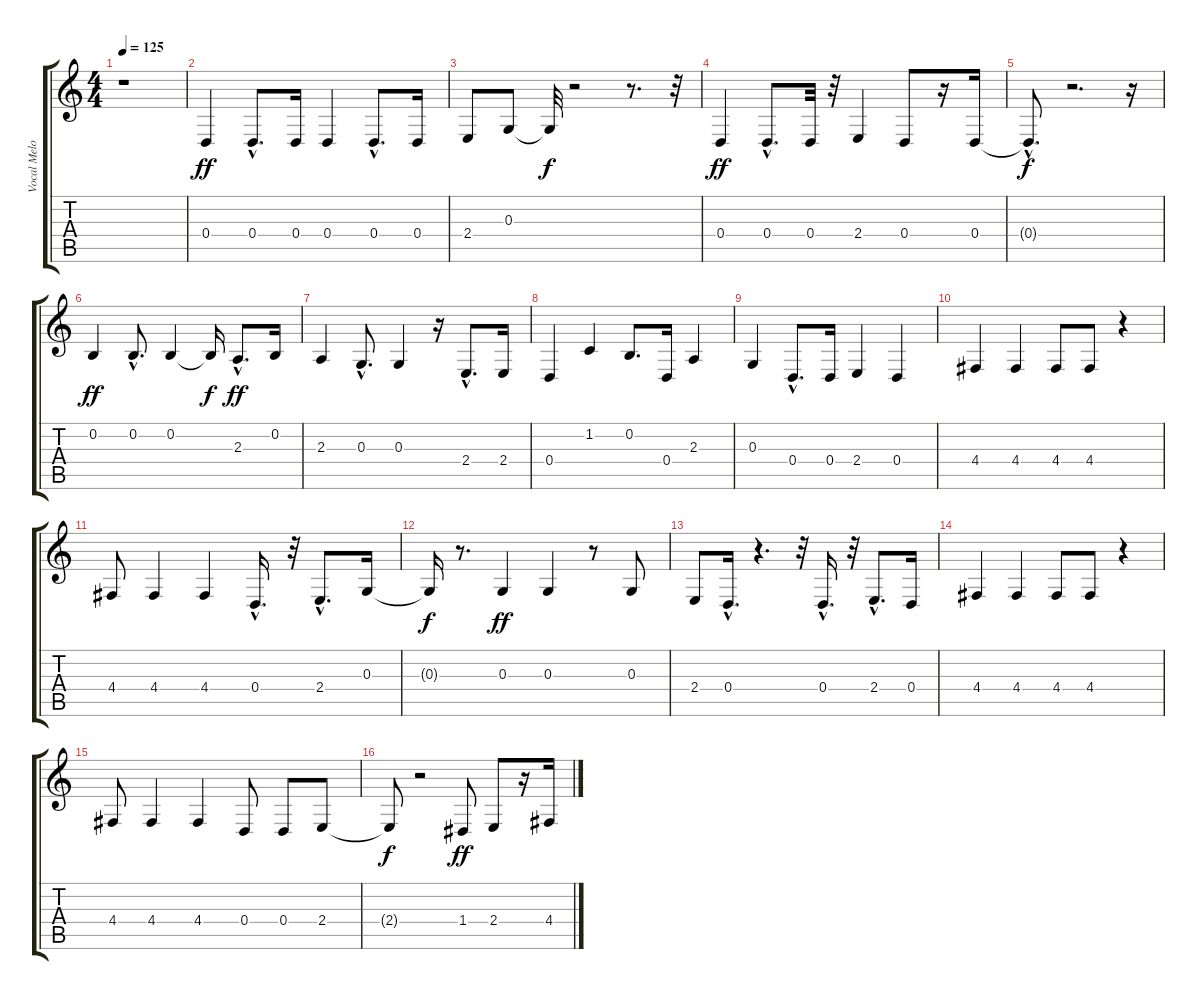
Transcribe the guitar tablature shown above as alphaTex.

\track ("Vocal Melody" "Vocal Melo") {instrument trumpet}
\staff {score tabs}
\tuning (E4 B3 G3 D3 A2 E2) {hide}
\ts (4 4)
\tempo 125
\clef g2
\ks c
r.1{dy f} |
0.4.4{dy ff} 0.4{hac}.8{d} 0.4.16 0.4.4 0.4{hac}.8{d} 0.4.16 |
2.4.8 0.3.8 0.3{t}.32{dy f} r.2 r.8{d} r.32 |
0.4.4{dy ff} 0.4{hac}.8{d} 0.4.32 r.32 2.4.4 0.4.8 r.16 0.4.16 |
0.4{hac t}.8{d dy f} r.2{d} r.16 |
0.2.4{dy ff} 0.2{hac}.8{d} 0.2.4 0.2{t}.16{dy f} 2.3{hac}.8{d dy ff} 0.2.16 |
2.3.4 0.3{hac}.8{d} 0.3.4 r.16 2.4{hac}.8{d} 2.4.16 |
0.4.4 1.2.4 0.2.8{d} 0.4.16 2.3.4 |
0.3.4 0.4{hac}.8{d} 0.4.16 2.4.4 0.4.4 |
4.4.4 4.4.4 4.4.8 4.4.8 r.4 |
4.4.8 4.4.4 4.4.4 0.4{hac}.16{d} r.32 2.4{hac}.8{d} 0.3.16 |
0.3{t}.16{dy f} r.8{d} 0.3.4{dy ff} 0.3.4 r.8 0.3.8 |
2.4.8 0.4{hac}.16{d} r.4{d} r.32 0.4{hac}.16{d} r.32 2.4{hac}.8{d} 0.4.16 |
4.4.4 4.4.4 4.4.8 4.4.8 r.4 |
4.4.8 4.4.4 4.4.4 0.4.8 0.4.8 2.4.8 |
2.4{t}.8{dy f} r.2 1.4.8{dy ff} 2.4.8 r.16 4.4.16
